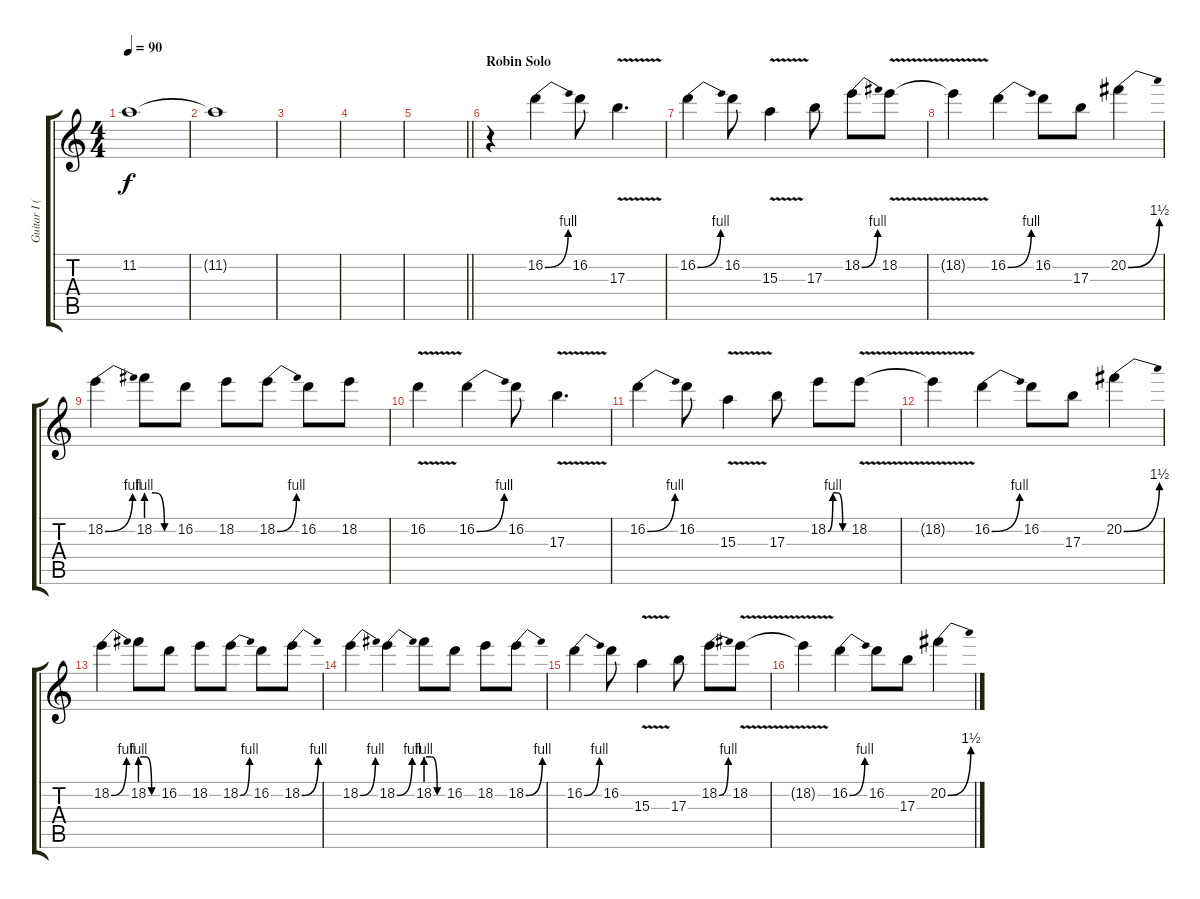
\track ("Guitar I (Robin Finck)" "Guitar I (") {instrument overdrivenguitar}
\staff {score tabs}
\tuning (Eb4 Bb3 Gb3 Db3 Ab2 Eb2) {hide}
\ts (4 4)
\tempo 90
\clef g2
\ks c
11.2{t}.1{dy f} |
11.2{t}.1 |
|
|
\barLineRight lightlight
|
\section ("" "Robin Solo")
r.4 16.2{be (bend 0 0 60 4)}.4 16.2.8 17.3{v}.4{d} |
16.2{be (bend 0 0 60 4)}.4 16.2.8 15.3{v}.4 17.3.8 18.2{be (bend 0 0 60 4)}.8 18.2{v}.8 |
18.2{t}.4 16.2{be (bend 0 0 60 4)}.4 16.2.8 17.3.8 20.2{be (bend 0 0 60 6)}.4 |
18.2{be (bend 0 0 60 4)}.4 18.2{be (custom 0 4 20 4 40 0 60 0)}.8 16.2.8 18.2.8 18.2{be (bend 0 0 60 4)}.8 16.2.8 18.2.8 |
16.2{v}.4 16.2{be (bend 0 0 60 4)}.4 16.2.8 17.3{v}.4{d} |
16.2{be (bend 0 0 60 4)}.4 16.2.8 15.3{v}.4 17.3.8 18.2{be (custom 0 0 15 4 30 4 45 0 60 0)}.8 18.2{v}.8 |
18.2{t}.4 16.2{be (bend 0 0 60 4)}.4 16.2.8 17.3.8 20.2{be (bend 0 0 60 6)}.4 |
18.2{be (bend 0 0 60 4)}.4 18.2{be (custom 0 4 20 4 40 0 60 0)}.8 16.2.8 18.2.8 18.2{be (bend 0 0 60 4)}.8 16.2.8 18.2{be (bend 0 0 60 4)}.8 |
18.2{be (bend 0 0 60 4)}.4 18.2{be (bend 0 0 60 4)}.4 18.2{be (custom 0 4 20 4 40 0 60 0)}.8 16.2.8 18.2.8 18.2{be (bend 0 0 60 4)}.8 |
16.2{be (bend 0 0 60 4)}.4 16.2.8 15.3{v}.4 17.3.8 18.2{be (bend 0 0 60 4)}.8 18.2{v}.8 |
18.2{t}.4 16.2{be (bend 0 0 60 4)}.4 16.2.8 17.3.8 20.2{be (bend 0 0 60 6)}.4
